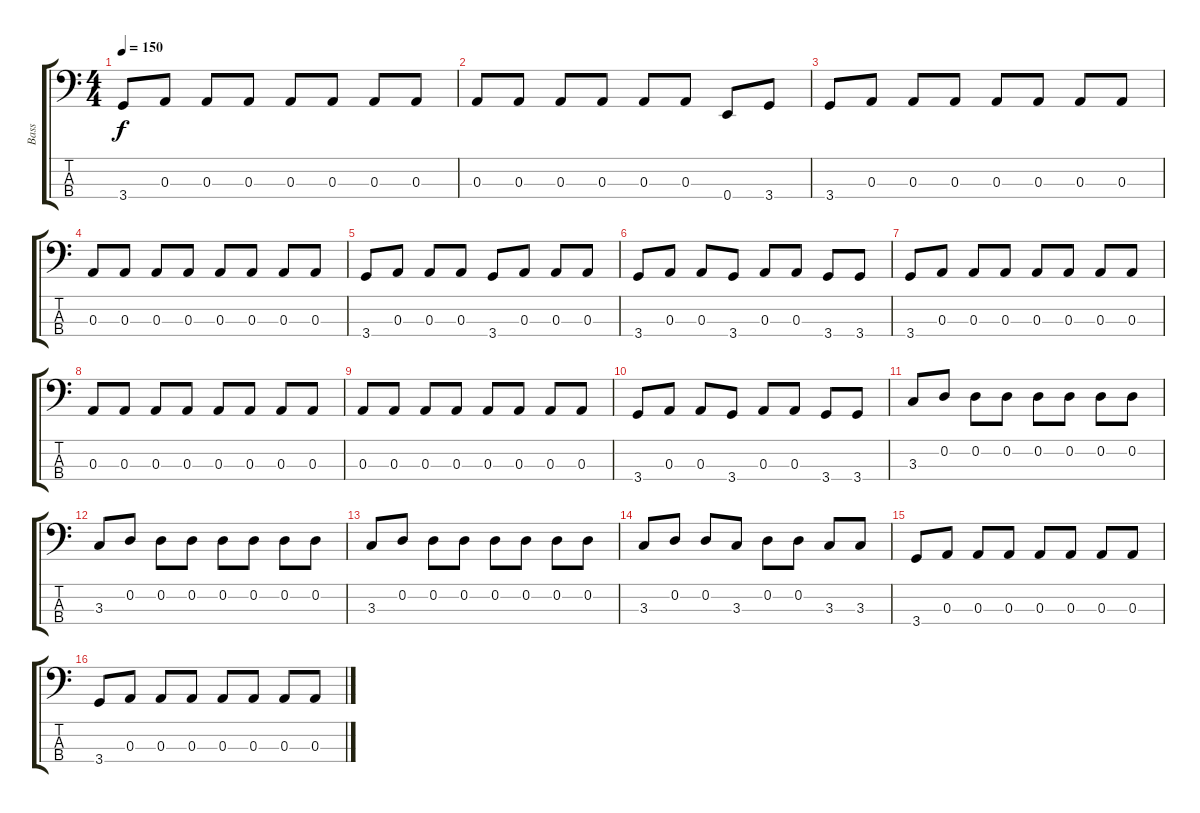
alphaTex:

\track ("Bass" "Bass") {instrument electricbassfinger}
\staff {score tabs}
\tuning (G2 D2 A1 E1) {hide}
\ts (4 4)
\tempo 150
\clef f4
\ks c
3.4.8{dy f} 0.3.8 0.3.8 0.3.8 0.3.8 0.3.8 0.3.8 0.3.8 |
0.3.8 0.3.8 0.3.8 0.3.8 0.3.8 0.3.8 0.4.8 3.4.8 |
3.4.8 0.3.8 0.3.8 0.3.8 0.3.8 0.3.8 0.3.8 0.3.8 |
0.3.8 0.3.8 0.3.8 0.3.8 0.3.8 0.3.8 0.3.8 0.3.8 |
3.4.8 0.3.8 0.3.8 0.3.8 3.4.8 0.3.8 0.3.8 0.3.8 |
3.4.8 0.3.8 0.3.8 3.4.8 0.3.8 0.3.8 3.4.8 3.4.8 |
3.4.8 0.3.8 0.3.8 0.3.8 0.3.8 0.3.8 0.3.8 0.3.8 |
0.3.8 0.3.8 0.3.8 0.3.8 0.3.8 0.3.8 0.3.8 0.3.8 |
0.3.8 0.3.8 0.3.8 0.3.8 0.3.8 0.3.8 0.3.8 0.3.8 |
3.4.8 0.3.8 0.3.8 3.4.8 0.3.8 0.3.8 3.4.8 3.4.8 |
3.3.8 0.2.8 0.2.8 0.2.8 0.2.8 0.2.8 0.2.8 0.2.8 |
3.3.8 0.2.8 0.2.8 0.2.8 0.2.8 0.2.8 0.2.8 0.2.8 |
3.3.8 0.2.8 0.2.8 0.2.8 0.2.8 0.2.8 0.2.8 0.2.8 |
3.3.8 0.2.8 0.2.8 3.3.8 0.2.8 0.2.8 3.3.8 3.3.8 |
3.4.8 0.3.8 0.3.8 0.3.8 0.3.8 0.3.8 0.3.8 0.3.8 |
3.4.8 0.3.8 0.3.8 0.3.8 0.3.8 0.3.8 0.3.8 0.3.8
